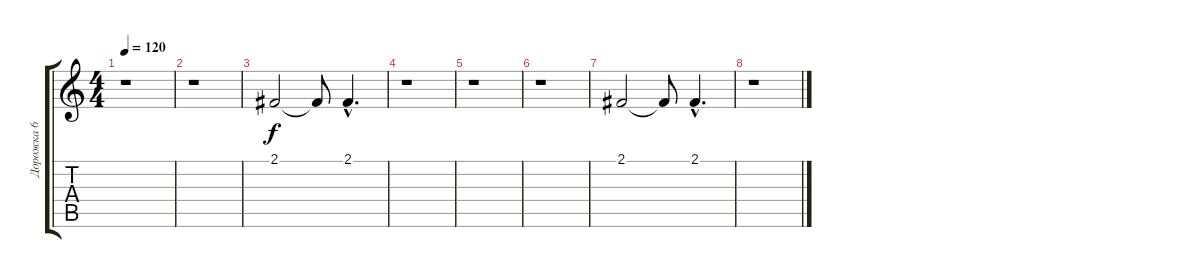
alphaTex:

\track ("Дорожка 6" "Дорожка 6") {instrument telephonering}
\staff {score tabs}
\tuning (E4 B3 G3 D3 A2 E2) {hide}
\ts (4 4)
\tempo 120
\clef g2
\ks c
r.1{dy f} |
r.1 |
2.1.2{volume 2} 2.1{t}.8 2.1{hac}.4{d volume 9} |
r.1 |
r.1 |
r.1 |
2.1.2{volume 2} 2.1{t}.8 2.1{hac}.4{d volume 9} |
r.1
